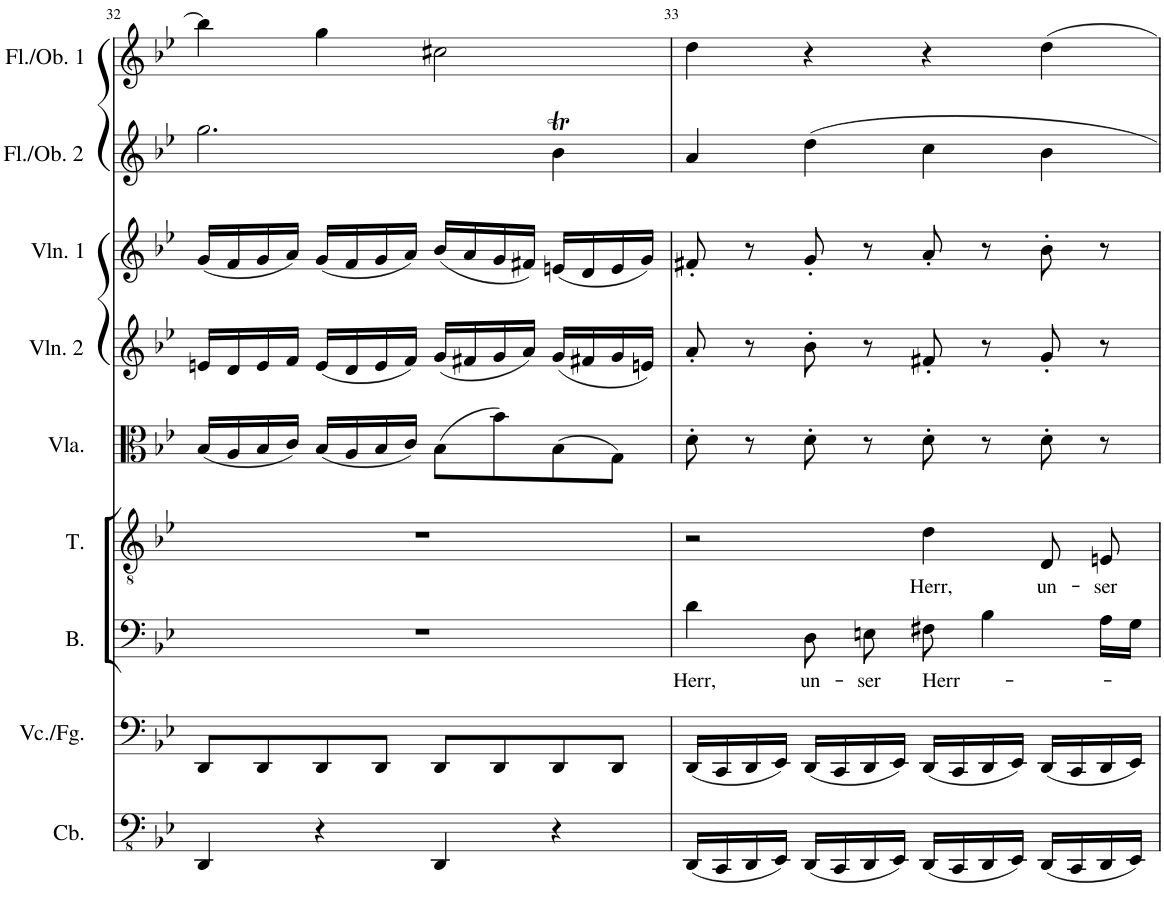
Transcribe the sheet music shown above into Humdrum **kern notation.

**kern	**kern	**kern	**text	**kern	**text	**kern	**kern	**kern	**kern	**kern
*part9	*part8	*part7	*part7	*part6	*part6	*part5	*part4	*part3	*part2	*part1
*staff9	*staff8	*staff7	*staff7	*staff6	*staff6	*staff5	*staff4	*staff3	*staff2	*staff1
*I"Contrabass	*I"Vcl./Fagotto	*I"Bass	*	*I"Tenor	*	*I"Viola	*I"Violin 2	*I"Violin 1	*I"Fl./Ob. 2	*I"Fl./Ob. 1
*I'Cb.	*I'Vc./Fg.	*I'B.	*	*I'T.	*	*I'Vla.	*I'Vln. 2	*I'Vln. 1	*I'Fl./Ob. 2	*I'Fl./Ob. 1
!!LO:PB:g=z
*clefFv4	*clefF4	*clefF4	*	*clefGv2	*	*clefC3	*clefG2	*clefG2	*clefG2	*clefG2
*Trd7c12	*	*	*	*	*	*	*	*	*	*
*k[b-e-]	*k[b-e-]	*k[b-e-]	*	*k[b-e-]	*	*k[b-e-]	*k[b-e-]	*k[b-e-]	*k[b-e-]	*k[b-e-]
*M4/4	*M4/4	*M4/4	*	*M4/4	*	*M4/4	*M4/4	*M4/4	*M4/4	*M4/4
=32	=32	=32	=32	=32	=32	=32	=32	=32	=32	=32
4DDD/	8DD/L	1r	.	1r	.	(16B-/LL	16en/LL	(16g/LL	2.gg\	4bb-\]
.	.	.	.	.	.	16A/	16d/	16f/	.	.
.	8DD/	.	.	.	.	16B-/	16e/	16g/	.	.
.	.	.	.	.	.	16c/JJ)	16f/JJ	16a/JJ)	.	.
4r	8DD/	.	.	.	.	(16B-/LL	(16e/LL	(16g/LL	.	4gg\
.	.	.	.	.	.	16A/	16d/	16f/	.	.
.	8DD/J	.	.	.	.	16B-/	16e/	16g/	.	.
.	.	.	.	.	.	16c/JJ)	16f/JJ)	16a/JJ)	.	.
4DDD/	8DD/L	.	.	.	.	(8B-\L	(16g/LL	(16b-/LL	.	2cc#X\
.	.	.	.	.	.	.	16f#X/	16a/	.	.
.	8DD/	.	.	.	.	8b-\)	16g/	16g/	.	.
.	.	.	.	.	.	.	16a/JJ)	16f#X/JJ)	.	.
4r	8DD/	.	.	.	.	(8B-\	(16g/LL	(16en/LL	4b-T\	.
.	.	.	.	.	.	.	16f#X/	16d/	.	.
.	8DD/J	.	.	.	.	8G\J)	16g/	16e/	.	.
.	.	.	.	.	.	.	16en/JJ)	16g/JJ)	.	.
=33	=33	=33	=33	=33	=33	=33	=33	=33	=33	=33
!	!	!	!LO:LY:b	!	!	!	!	!	!	!
(16DDD/LL	(16DD/LL	4d\	Herr,	2r	.	8d'\	8a'/	8f#X'/	4a/	4dd\
16CCC/	16CC/	.	.	.	.	.	.	.	.	.
16DDD/	16DD/	.	.	.	.	8r	8r	8r	.	.
16EEE-/JJ)	16EE-/JJ)	.	.	.	.	.	.	.	.	.
!	!	!	!LO:LY:b	!	!	!	!	!	!	!
(16DDD/LL	(16DD/LL	8D\	un-	.	.	8d'\	8b-'\	8g'/	4dd\	4r
16CCC/	16CC/	.	.	.	.	.	.	.	.	.
!	!	!	!LO:LY:b	!	!	!	!	!	!	!
16DDD/	16DD/	8En\	-ser	.	.	8r	8r	8r	.	.
16EEE-/JJ)	16EE-/JJ)	.	.	.	.	.	.	.	.	.
!	!	!	!LO:LY:b	!	!LO:LY:b	!	!	!	!	!
(16DDD/LL	(16DD/LL	8F#X\	Herr-	4d\	Herr,	8d'\	8f#X'/	8a'/	4cc\	4r
16CCC/	16CC/	.	.	.	.	.	.	.	.	.
16DDD/	16DD/	4B-\	.	.	.	8r	8r	8r	.	.
16EEE-/JJ)	16EE-/JJ)	.	.	.	.	.	.	.	.	.
!	!	!	!	!	!LO:LY:b	!	!	!	!	!
(16DDD/LL	(16DD/LL	.	.	8D/L	un-	8d'\	8g'/	8b-'\	4b-\	4dd\
16CCC/	16CC/	.	.	.	.	.	.	.	.	.
!	!	!	!	!	!LO:LY:b	!	!	!	!	!
16DDD/	16DD/	16A\LL	.	8En/J	-ser	8r	8r	8r	.	.
16EEE-/JJ)	16EE-/JJ)	16G\JJ	.	.	.	.	.	.	.	.
=	=	=	=	=	=	=	=	=	=	=
*-	*-	*-	*-	*-	*-	*-	*-	*-	*-	*-
